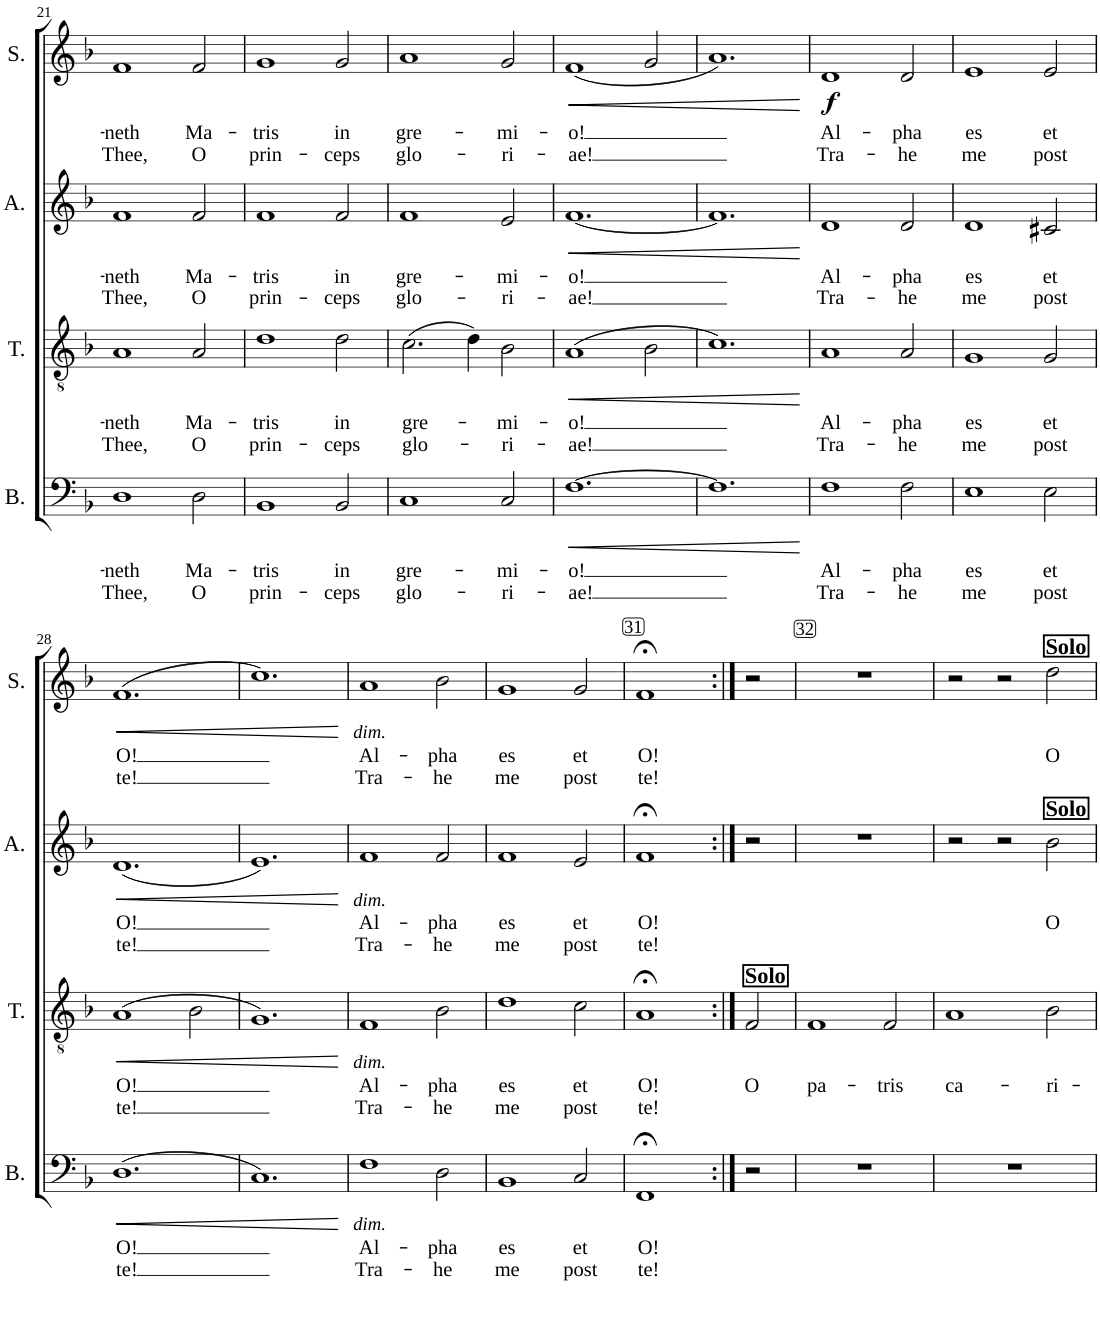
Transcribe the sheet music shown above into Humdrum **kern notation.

**kern	**text	**text	**dynam	**kern	**text	**text	**dynam	**kern	**text	**text	**dynam	**kern	**text	**text	**dynam
*part4	*part4	*part4	*part4	*part3	*part3	*part3	*part3	*part2	*part2	*part2	*part2	*part1	*part1	*part1	*part1
*staff4	*staff4	*staff4	*staff4	*staff3	*staff3	*staff3	*staff3	*staff2	*staff2	*staff2	*staff2	*staff1	*staff1	*staff1	*staff1
*I"Bass	*	*	*	*I"Tenor	*	*	*	*I"Alto	*	*	*	*I"Soprano	*	*	*
*I'B.	*	*	*	*I'T.	*	*	*	*I'A.	*	*	*	*I'S.	*	*	*
!!LO:PB:g=z
*clefF4	*	*	*	*clefGv2	*	*	*	*clefG2	*	*	*	*clefG2	*	*	*
*k[b-]	*	*	*	*k[b-]	*	*	*	*k[b-]	*	*	*	*k[b-]	*	*	*
*M3/2	*	*	*	*M3/2	*	*	*	*M3/2	*	*	*	*M3/2	*	*	*
=21	=21	=21	=21	=21	=21	=21	=21	=21	=21	=21	=21	=21	=21	=21	=21
!	!LO:LY:b	!LO:LY:b	!	!	!LO:LY:b	!LO:LY:b	!	!	!LO:LY:b	!LO:LY:b	!	!	!LO:LY:b	!LO:LY:b	!
1D	-neth	Thee,	.	1A	-neth	Thee,	.	1f	-neth	Thee,	.	1f	-neth	Thee,	.
!	!LO:LY:b	!LO:LY:b	!	!	!LO:LY:b	!LO:LY:b	!	!	!LO:LY:b	!LO:LY:b	!	!	!LO:LY:b	!LO:LY:b	!
2D\	Ma-	O	.	2A/	Ma-	O	.	2f/	Ma-	O	.	2f/	Ma-	O	.
=22	=22	=22	=22	=22	=22	=22	=22	=22	=22	=22	=22	=22	=22	=22	=22
!	!LO:LY:b	!LO:LY:b	!	!	!LO:LY:b	!LO:LY:b	!	!	!LO:LY:b	!LO:LY:b	!	!	!LO:LY:b	!LO:LY:b	!
1BB-	-tris	prin-	.	1d	-tris	prin-	.	1f	-tris	prin-	.	1g	-tris	prin-	.
!	!LO:LY:b	!LO:LY:b	!	!	!LO:LY:b	!LO:LY:b	!	!	!LO:LY:b	!LO:LY:b	!	!	!LO:LY:b	!LO:LY:b	!
2BB-/	in	-ceps	.	2d\	in	-ceps	.	2f/	in	-ceps	.	2g/	in	-ceps	.
=23	=23	=23	=23	=23	=23	=23	=23	=23	=23	=23	=23	=23	=23	=23	=23
!	!LO:LY:b	!LO:LY:b	!	!	!LO:LY:b	!LO:LY:b	!	!	!LO:LY:b	!LO:LY:b	!	!	!LO:LY:b	!LO:LY:b	!
1C	gre-	glo-	.	(2.c\	gre-	glo-	.	1f	gre-	glo-	.	1a	gre-	glo-	.
.	.	.	.	4d\)	.	.	.	.	.	.	.	.	.	.	.
!	!LO:LY:b	!LO:LY:b	!	!	!LO:LY:b	!LO:LY:b	!	!	!LO:LY:b	!LO:LY:b	!	!	!LO:LY:b	!LO:LY:b	!
2C/	-mi-	-ri-	.	2B-\	-mi-	-ri-	.	2e/	-mi-	-ri-	.	2g/	-mi-	-ri-	.
=24	=24	=24	=24	=24	=24	=24	=24	=24	=24	=24	=24	=24	=24	=24	=24
!	!LO:LY:b	!LO:LY:b	!LO:HP:b	!	!LO:LY:b	!LO:LY:b	!LO:HP:b	!	!LO:LY:b	!LO:LY:b	!LO:HP:b	!	!LO:LY:b	!LO:LY:b	!LO:HP:b
[1.F	-o!	-ae!	<	(1A	-o!	-ae!	<	[1.f	-o!	-ae!	<	(1f	-o!	-ae!	<
.	.	.	.	2B-\	.	.	.	.	.	.	.	2g/	.	.	.
=25	=25	=25	=25	=25	=25	=25	=25	=25	=25	=25	=25	=25	=25	=25	=25
1.F]	.	.	.	1.c)	.	.	.	1.f]	.	.	.	1.a)	.	.	.
.	.	.	[	.	.	.	[	.	.	.	[	.	.	.	[
=26	=26	=26	=26	=26	=26	=26	=26	=26	=26	=26	=26	=26	=26	=26	=26
!	!LO:LY:b	!LO:LY:b	!	!	!LO:LY:b	!LO:LY:b	!	!	!LO:LY:b	!LO:LY:b	!	!	!LO:LY:b	!LO:LY:b	!LO:DY:b
1F	Al-	Tra-	.	1A	Al-	Tra-	.	1d	Al-	Tra-	.	1d	Al-	Tra-	f
!	!LO:LY:b	!LO:LY:b	!	!	!LO:LY:b	!LO:LY:b	!	!	!LO:LY:b	!LO:LY:b	!	!	!LO:LY:b	!LO:LY:b	!
2F\	-pha	-he	.	2A/	-pha	-he	.	2d/	-pha	-he	.	2d/	-pha	-he	.
=27	=27	=27	=27	=27	=27	=27	=27	=27	=27	=27	=27	=27	=27	=27	=27
!	!LO:LY:b	!LO:LY:b	!	!	!LO:LY:b	!LO:LY:b	!	!	!LO:LY:b	!LO:LY:b	!	!	!LO:LY:b	!LO:LY:b	!
1E	es	me	.	1G	es	me	.	1d	es	me	.	1e	es	me	.
!	!LO:LY:b	!LO:LY:b	!	!	!LO:LY:b	!LO:LY:b	!	!	!LO:LY:b	!LO:LY:b	!	!	!LO:LY:b	!LO:LY:b	!
2E\	et	post	.	2G/	et	post	.	2c#X/	et	post	.	2e/	et	post	.
!!LO:LB:g=z
=28	=28	=28	=28	=28	=28	=28	=28	=28	=28	=28	=28	=28	=28	=28	=28
!	!LO:LY:b	!LO:LY:b	!LO:HP:b	!	!LO:LY:b	!LO:LY:b	!LO:HP:b	!	!LO:LY:b	!LO:LY:b	!LO:HP:b	!	!LO:LY:b	!LO:LY:b	!LO:HP:b
(1.D	O!	te!	<	(1A	O!	te!	<	(1.d	O!	te!	<	(1.f	O!	te!	<
.	.	.	.	2B-\	.	.	.	.	.	.	.	.	.	.	.
=29	=29	=29	=29	=29	=29	=29	=29	=29	=29	=29	=29	=29	=29	=29	=29
1.C)	.	.	.	1.G)	.	.	.	1.e)	.	.	.	1.cc)	.	.	.
.	.	.	[	.	.	.	[	.	.	.	[	.	.	.	[
=30	=30	=30	=30	=30	=30	=30	=30	=30	=30	=30	=30	=30	=30	=30	=30
!	!LO:LY:b	!LO:LY:b	!LO:DY:b	!	!LO:LY:b	!LO:LY:b	!LO:DY:b	!	!LO:LY:b	!LO:LY:b	!LO:DY:b	!	!LO:LY:b	!LO:LY:b	!LO:DY:b
1F	Al-	Tra-	other-dynamics	1F	Al-	Tra-	other-dynamics	1f	Al-	Tra-	other-dynamics	1a	Al-	Tra-	other-dynamics
!	!LO:LY:b	!LO:LY:b	!	!	!LO:LY:b	!LO:LY:b	!	!	!LO:LY:b	!LO:LY:b	!	!	!LO:LY:b	!LO:LY:b	!
2D\	-pha	-he	.	2B-\	-pha	-he	.	2f/	-pha	-he	.	2b-\	-pha	-he	.
=31	=31	=31	=31	=31	=31	=31	=31	=31	=31	=31	=31	=31	=31	=31	=31
!	!LO:LY:b	!LO:LY:b	!	!	!LO:LY:b	!LO:LY:b	!	!	!LO:LY:b	!LO:LY:b	!	!	!LO:LY:b	!LO:LY:b	!
1BB-	es	me	.	1d	es	me	.	1f	es	me	.	1g	es	me	.
!	!LO:LY:b	!LO:LY:b	!	!	!LO:LY:b	!LO:LY:b	!	!	!LO:LY:b	!LO:LY:b	!	!	!LO:LY:b	!LO:LY:b	!
2C/	et	post	.	2c\	et	post	.	2e/	et	post	.	2g/	et	post	.
!!LO:REH:place=s1:a:fs=10:t=31
=32	=32	=32	=32	=32	=32	=32	=32	=32	=32	=32	=32	=32	=32	=32	=32
!	!LO:LY:b	!LO:LY:b	!	!	!LO:LY:b	!LO:LY:b	!	!	!LO:LY:b	!LO:LY:b	!	!	!LO:LY:b	!LO:LY:b	!
1FF;<	O!	te!	.	1A;<	O!	te!	.	1f;<	O!	te!	.	1f;<	O!	te!	.
=33:|!	=33:|!	=33:|!	=33:|!	=33:|!	=33:|!	=33:|!	=33:|!	=33:|!	=33:|!	=33:|!	=33:|!	=33:|!	=33:|!	=33:|!	=33:|!
!	!	!	!	!LO:TX:a:B:t=Solo	!	!	!	!	!	!	!	!	!	!	!
!	!	!	!	!	!LO:LY:b	!	!	!	!	!	!	!	!	!	!
*	*	*	*	*^	*	*	*	*	*	*	*	*	*	*	*
2r	.	.	.	2F/	2ryy	O	.	.	2r	.	.	.	2r	.	.	.
!!LO:REH:place=s1:a:fs=10:t=32
=34	=34	=34	=34	=34	=34	=34	=34	=34	=34	=34	=34	=34	=34	=34	=34	=34
!	!	!	!	!	!	!LO:LY:b	!	!	!	!	!	!	!	!	!	!
1.r	.	.	.	1F	1.ryy	pa-	.	.	1.r	.	.	.	1.r	.	.	.
!	!	!	!	!	!	!LO:LY:b	!	!	!	!	!	!	!	!	!	!
.	.	.	.	2F/	.	-tris	.	.	.	.	.	.	.	.	.	.
=35	=35	=35	=35	=35	=35	=35	=35	=35	=35	=35	=35	=35	=35	=35	=35	=35
!	!	!	!	!	!	!LO:LY:b	!	!	!	!	!	!	!	!	!	!
*	*	*	*	*	*	*	*	*	*^	*	*	*	*^	*	*	*
1.r	.	.	.	1A	1.ryy	ca-	.	.	2r	1.ryy	.	.	.	2r	1.ryy	.	.	.
.	.	.	.	.	.	.	.	.	2r	.	.	.	.	2r	.	.	.	.
!	!	!	!	!	!	!	!	!	!	!	!	!	!	!LO:TX:a:B:t=Solo	!	!	!	!
!	!	!	!	!	!	!	!	!	!LO:TX:a:B:t=Solo	!	!	!	!	!	!	!	!	!
!	!	!	!	!	!	!LO:LY:b	!	!	!	!	!LO:LY:b	!	!	!	!	!LO:LY:b	!	!
.	.	.	.	2B-\	.	-ri-	.	.	2b-\	.	O	.	.	2dd\	.	O	.	.
*	*	*	*	*v	*v	*	*	*	*	*	*	*	*	*v	*v	*	*	*
*	*	*	*	*	*	*	*	*v	*v	*	*	*	*	*	*	*
=	=	=	=	=	=	=	=	=	=	=	=	=	=	=	=
*-	*-	*-	*-	*-	*-	*-	*-	*-	*-	*-	*-	*-	*-	*-	*-
